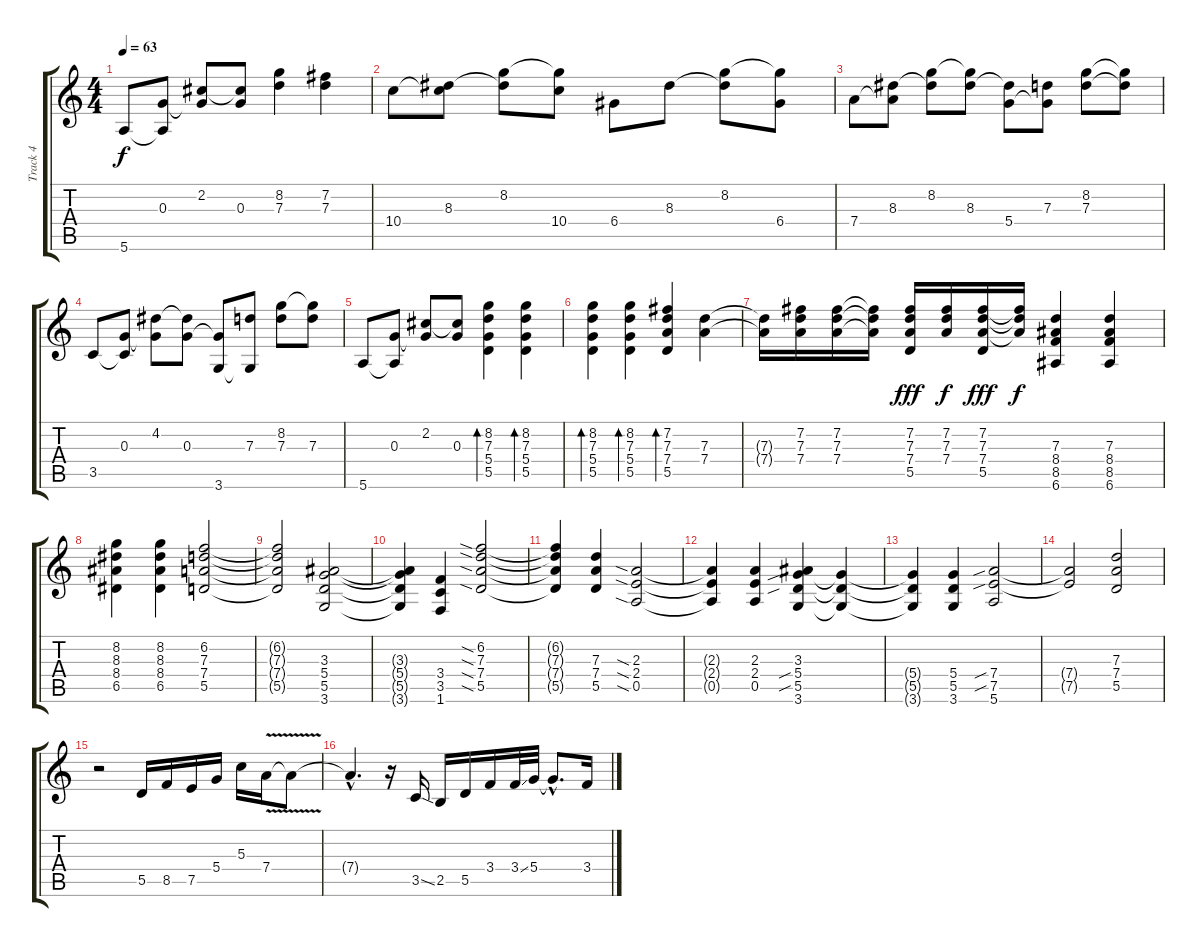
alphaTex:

\track ("Track 4" "Track 4") {instrument overdrivenguitar}
\staff {score tabs}
\tuning (E4 B3 G3 D3 A2 E2) {hide}
\ts (4 4)
\tempo 63
\clef g2
\ks c
5.6.8{dy f} (0.3 5.6{t}).8 (2.2 0.3{t}).8 (2.2{t} 0.3).8 (8.2 7.3).4 (7.2 7.3).4 |
10.4.8 (8.3 10.4{t}).8 (8.2 8.3{t}).8 (8.2{t} 10.4).8 6.4.8 8.3.8 (8.2 8.3{t}).8 (8.2{t} 6.4).8 |
7.4.8 (8.3 7.4{t}).8 (8.2 8.3{t}).8 (8.2{t} 8.3).8 (8.3{t} 5.4).8 (7.3 5.4{t}).8 (8.2 7.3).8 (8.2{t} 7.3{t}).8 |
3.5.8 (0.3 3.5{t}).8 (4.2 0.3{t}).8 (4.2{t} 0.3).8 (0.3{t} 3.6).8 (7.3 3.6{t}).8 (8.2 7.3).8 (8.2{t} 7.3).8 |
5.6.8 (0.3 5.6{t}).8 (2.2 0.3{t}).8 (2.2{t} 0.3).8 (8.2 7.3 5.4 5.5).4{bd 60} (8.2 7.3 5.4 5.5).4{bd 60} |
(8.2 7.3 5.4 5.5).4{bd 60} (8.2 7.3 5.4 5.5).4{bd 60} (7.2 7.3 7.4 5.5).4{bd 60} (7.3 7.4).4 |
(7.3{t} 7.4{t}).16 (7.2 7.3 7.4).16 (7.2 7.3 7.4).16 (7.2{t} 7.3{t} 7.4{t}).16 (7.2 7.3 7.4 5.5).16{dy fff} (7.2 7.3 7.4).16{dy f} (7.2 7.3 7.4 5.5).16{dy fff} (7.2{t} 7.3{t} 7.4{t}).16{dy f} (7.3 8.4 8.5 6.6).4 (7.3 8.4 8.5 6.6).4 |
(8.2 8.3 8.4 6.5).4 (8.2 8.3 8.4 6.5).4 (6.2 7.3 7.4 5.5).2 |
(6.2{t} 7.3{t} 7.4{t} 5.5{t}).2 (3.3 5.4 5.5 3.6).2 |
(3.3{t} 5.4{t} 5.5{t} 3.6{t}).4 (3.4 3.5 1.6).4 (6.2{sia} 7.3{sia} 7.4{sia} 5.5{sia}).2 |
(6.2{t} 7.3{t} 7.4{t} 5.5{t}).4 (7.3 7.4 5.5).4 (2.3{sia} 2.4{sia} 0.5{sia}).2 |
(2.3{t} 2.4{t} 0.5{t}).4 (2.3 2.4 0.5).4 (3.3 5.4{sib} 5.5{sib} 3.6).4 (5.4{t} 5.5{t} 3.6{t}).4 |
(5.4{t} 5.5{t} 3.6{t}).4 (5.4 5.5 3.6).4 (7.4{sib} 7.5{sib} 5.6).2 |
(7.4{t} 7.5{t}).2 (7.3 7.4 5.5).2 |
r.2{instrument electricguitarjazz} 5.5.16 8.5.16 7.5.16 5.4.16 5.3.16 7.4{v}.16 7.4{t}.8 |
7.4{hac t}.4{d} r.16 3.5{ss}.16 2.5.16 5.5.16 3.4.16 3.4{ss}.32 5.4.32 5.4{hac t}.8{d} 3.4.16
